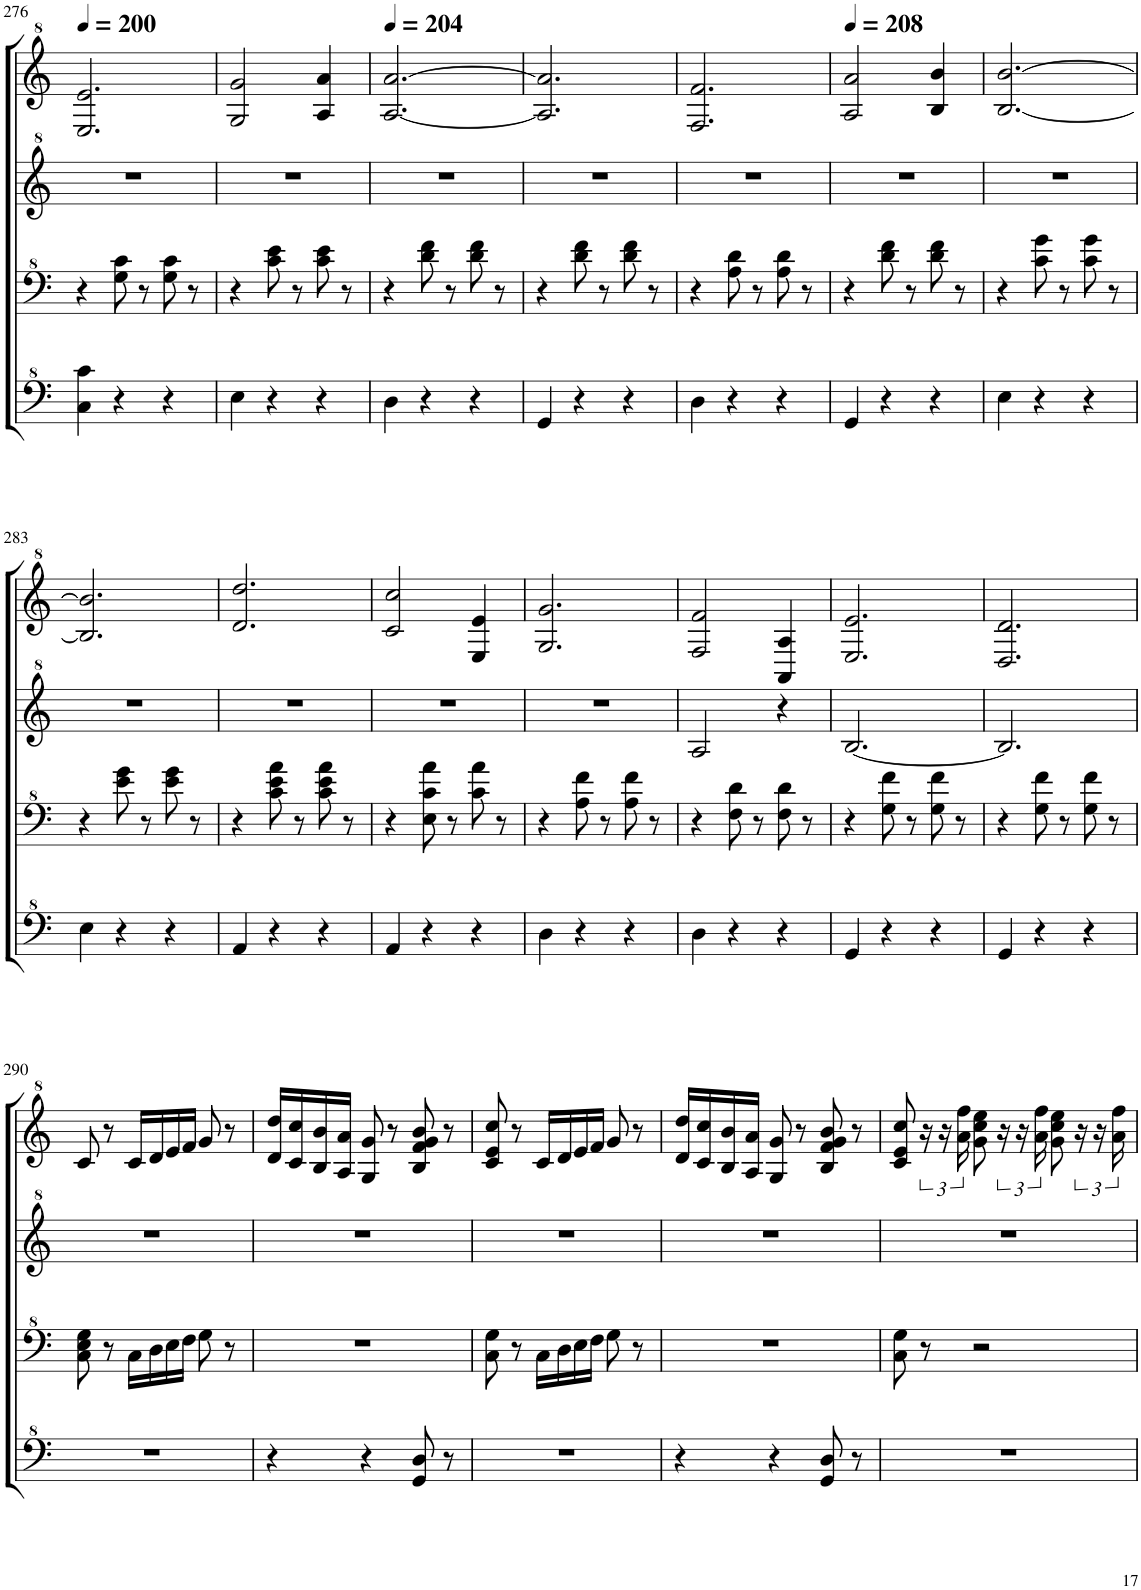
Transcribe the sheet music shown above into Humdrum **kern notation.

**kern	**kern	**kern	**kern
*part1	*part1	*part1	*part1
*staff4	*staff3	*staff2	*staff1
*I"Model III	*	*	*
!!LO:PB:g=z
*clefF^4	*clefF^4	*clefG^2	*clefG^2
*k[]	*k[]	*k[]	*k[]
*M3/4	*M3/4	*M3/4	*M3/4
*MM200	*MM200	*MM200	*MM200
=276	=276	=276	=276
4c\ 4cc\	4r	2.r	2.e/ 2.ee/
4r	8g\ 8cc\	.	.
.	8r	.	.
4r	8g\ 8cc\	.	.
.	8r	.	.
=277	=277	=277	=277
4e\	4r	2.r	2g/ 2gg/
4r	8cc\ 8ee\	.	.
.	8r	.	.
4r	8cc\ 8ee\	.	4a/ 4aa/
.	8r	.	.
=278	=278	=278	=278
*	*	*	*MM204
4d\	4r	2.r	[2.a/ [2.aa/
4r	8dd\ 8ff\	.	.
.	8r	.	.
4r	8dd\ 8ff\	.	.
.	8r	.	.
=279	=279	=279	=279
4G/	4r	2.r	2.a/] 2.aa/]
4r	8dd\ 8ff\	.	.
.	8r	.	.
4r	8dd\ 8ff\	.	.
.	8r	.	.
=280	=280	=280	=280
4d\	4r	2.r	2.f/ 2.ff/
4r	8a\ 8dd\	.	.
.	8r	.	.
4r	8a\ 8dd\	.	.
.	8r	.	.
=281	=281	=281	=281
*	*	*	*MM208
4G/	4r	2.r	2a/ 2aa/
4r	8dd\ 8ff\	.	.
.	8r	.	.
4r	8dd\ 8ff\	.	4b/ 4bb/
.	8r	.	.
=282	=282	=282	=282
4e\	4r	2.r	[2.b/ [2.bb/
4r	8cc\ 8gg\	.	.
.	8r	.	.
4r	8cc\ 8gg\	.	.
.	8r	.	.
!!LO:LB:g=z
=283	=283	=283	=283
4e\	4r	2.r	2.b/] 2.bb/]
4r	8ee\ 8gg\	.	.
.	8r	.	.
4r	8ee\ 8gg\	.	.
.	8r	.	.
=284	=284	=284	=284
4A/	4r	2.r	2.dd/ 2.ddd/
4r	8cc\ 8ee\ 8aa\	.	.
.	8r	.	.
4r	8cc\ 8ee\ 8aa\	.	.
.	8r	.	.
=285	=285	=285	=285
4A/	4r	2.r	2cc/ 2ccc/
4r	8e\ 8cc\ 8aa\	.	.
.	8r	.	.
4r	8cc\ 8aa\	.	4e/ 4ee/
.	8r	.	.
=286	=286	=286	=286
4d\	4r	2.r	2.g/ 2.gg/
4r	8a\ 8ff\	.	.
.	8r	.	.
4r	8a\ 8ff\	.	.
.	8r	.	.
=287	=287	=287	=287
4d\	4r	2a/	2f/ 2ff/
4r	8f\ 8dd\	.	.
.	8r	.	.
4r	8f\ 8dd\	4r	4A/ 4a/
.	8r	.	.
=288	=288	=288	=288
4G/	4r	[2.b/	2.e/ 2.ee/
4r	8g\ 8ff\	.	.
.	8r	.	.
4r	8g\ 8ff\	.	.
.	8r	.	.
=289	=289	=289	=289
4G/	4r	2.b/]	2.d/ 2.dd/
4r	8g\ 8ff\	.	.
.	8r	.	.
4r	8g\ 8ff\	.	.
.	8r	.	.
!!LO:LB:g=z
=290	=290	=290	=290
2.r	8c\ 8e\ 8g\	2.r	8cc/
.	8r	.	8r
.	16c\LL	.	16cc/LL
.	16d\	.	16dd/
.	16e\	.	16ee/
.	16f\JJ	.	16ff/JJ
.	8g\	.	8gg/
.	8r	.	8r
=291	=291	=291	=291
4r	2.r	2.r	16dd/ 16ddd/LL
.	.	.	16cc/ 16ccc/
.	.	.	16b/ 16bb/
.	.	.	16a/ 16aa/JJ
4r	.	.	8g/ 8gg/
.	.	.	8r
8G/ 8d/	.	.	8b/ 8ff/ 8gg/ 8bb/
8r	.	.	8r
=292	=292	=292	=292
2.r	8c\ 8g\	2.r	8cc/ 8ee/ 8ccc/
.	8r	.	8r
.	16c\LL	.	16cc/LL
.	16d\	.	16dd/
.	16e\	.	16ee/
.	16f\JJ	.	16ff/JJ
.	8g\	.	8gg/
.	8r	.	8r
=293	=293	=293	=293
4r	2.r	2.r	16dd/ 16ddd/LL
.	.	.	16cc/ 16ccc/
.	.	.	16b/ 16bb/
.	.	.	16a/ 16aa/JJ
4r	.	.	8g/ 8gg/
.	.	.	8r
8G/ 8d/	.	.	8b/ 8ff/ 8gg/ 8bb/
8r	.	.	8r
=294	=294	=294	=294
2.r	8c\ 8g\	2.r	8cc/ 8ee/ 8ccc/
.	8r	.	24r
.	.	.	24r
.	.	.	24aa\ 24fff\
.	2r	.	8gg\ 8ccc\ 8eee\
.	.	.	24r
.	.	.	24r
.	.	.	24aa\ 24fff\
.	.	.	8gg\ 8ccc\ 8eee\
.	.	.	24r
.	.	.	24r
.	.	.	24aa\ 24fff\
=	=	=	=
*-	*-	*-	*-
